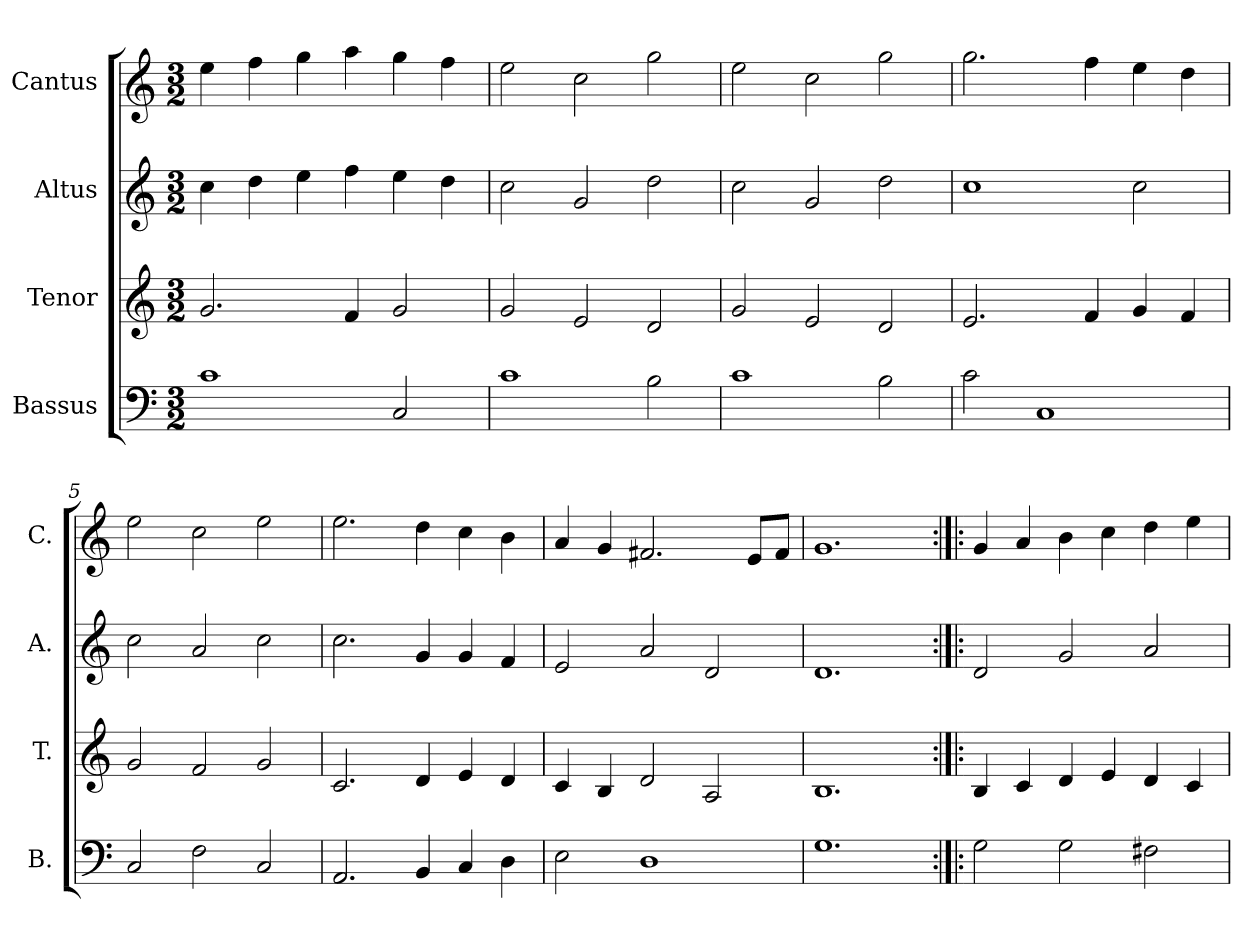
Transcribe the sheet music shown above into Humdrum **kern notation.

**kern	**kern	**kern	**kern
*part4	*part3	*part2	*part1
*staff4	*staff3	*staff2	*staff1
*I"Bassus	*I"Tenor	*I"Altus	*I"Cantus
*I'B.	*I'T.	*I'A.	*I'C.
*clefF4	*clefG2	*clefG2	*clefG2
*k[]	*k[]	*k[]	*k[]
*M3/2	*M3/2	*M3/2	*M3/2
=1	=1	=1	=1
1c	2.g/	4cc\	4ee\
.	.	4dd\	4ff\
.	.	4ee\	4gg\
.	4f/	4ff\	4aa\
2C/	2g/	4ee\	4gg\
.	.	4dd\	4ff\
=2	=2	=2	=2
1c	2g/	2cc\	2ee\
.	2e/	2g/	2cc\
2B\	2d/	2dd\	2gg\
=3	=3	=3	=3
1c	2g/	2cc\	2ee\
.	2e/	2g/	2cc\
2B\	2d/	2dd\	2gg\
=4	=4	=4	=4
2c\	2.e/	1cc	2.gg\
1C	.	.	.
.	4f/	.	4ff\
.	4g/	2cc\	4ee\
.	4f/	.	4dd\
=5	=5	=5	=5
2C/	2g/	2cc\	2ee\
2F\	2f/	2a/	2cc\
2C/	2g/	2cc\	2ee\
=6	=6	=6	=6
2.AA/	2.c/	2.cc\	2.ee\
4BB/	4d/	4g/	4dd\
4C/	4e/	4g/	4cc\
4D\	4d/	4f/	4b\
=7	=7	=7	=7
2E\	4c/	2e/	4a/
.	4B/	.	4g/
1D	2d/	2a/	2.f#X/
.	2A/	2d/	.
.	.	.	8e/L
.	.	.	8f#/J
=8	=8	=8	=8
1.G	1.B	1.d	1.g
=9:|!|:	=9:|!|:	=9:|!|:	=9:|!|:
2G\	4B/	2d/	4g/
.	4c/	.	4a/
2G\	4d/	2g/	4b\
.	4e/	.	4cc\
2F#X\	4d/	2a/	4dd\
.	4c/	.	4ee\
=	=	=	=
*-	*-	*-	*-
